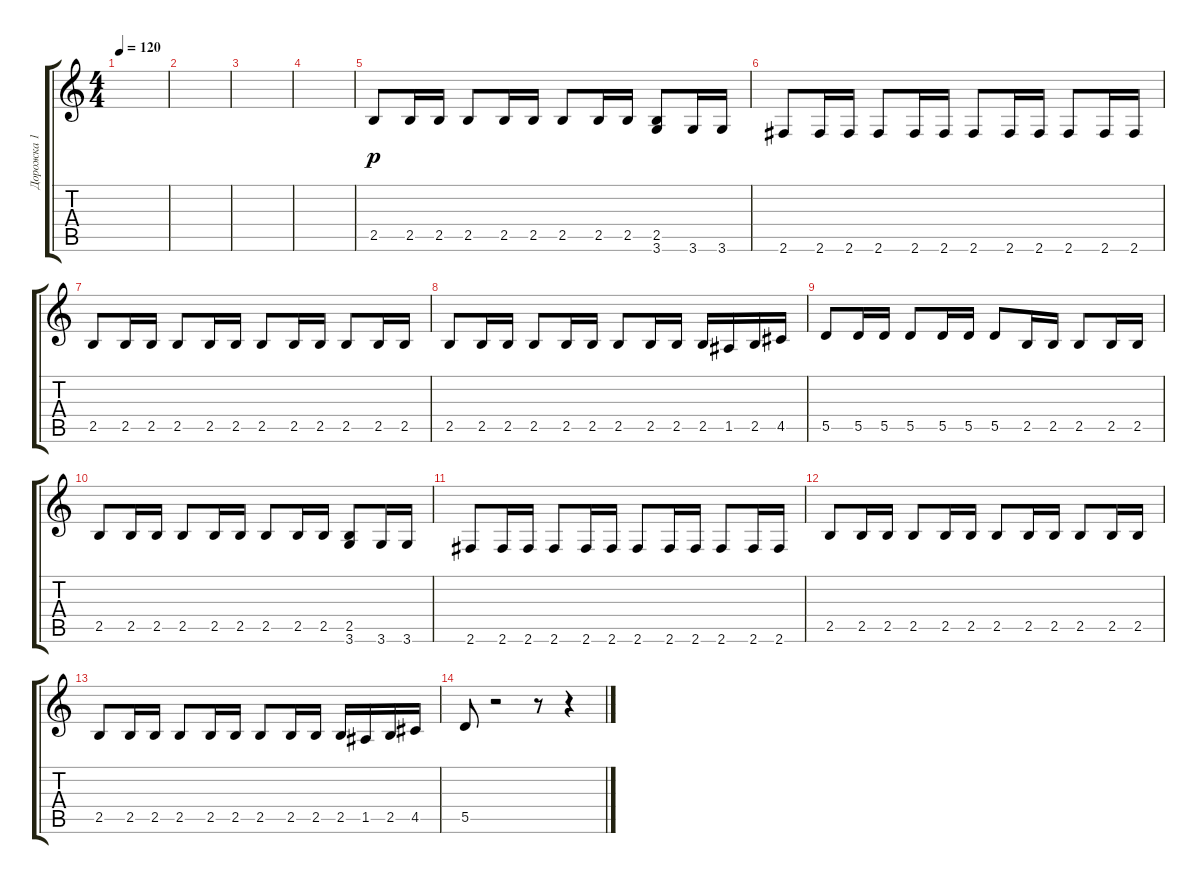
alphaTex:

\track ("Дорожка 1" "Дорожка 1") {instrument overdrivenguitar}
\staff {score tabs}
\tuning (E4 B3 G3 D3 A2 E2) {hide}
\ts (4 4)
\tempo 120
\clef g2
\ks c
|
|
|
|
2.5.8{dy p} 2.5.16 2.5.16 2.5.8 2.5.16 2.5.16 2.5.8 2.5.16 2.5.16 (2.5 3.6).8 3.6.16 3.6.16 |
2.6.8 2.6.16 2.6.16 2.6.8 2.6.16 2.6.16 2.6.8 2.6.16 2.6.16 2.6.8 2.6.16 2.6.16 |
2.5.8 2.5.16 2.5.16 2.5.8 2.5.16 2.5.16 2.5.8 2.5.16 2.5.16 2.5.8 2.5.16 2.5.16 |
2.5.8 2.5.16 2.5.16 2.5.8 2.5.16 2.5.16 2.5.8 2.5.16 2.5.16 2.5.16 1.5.16 2.5.16 4.5.16 |
5.5.8 5.5.16 5.5.16 5.5.8 5.5.16 5.5.16 5.5.8 2.5.16 2.5.16 2.5.8 2.5.16 2.5.16 |
2.5.8 2.5.16 2.5.16 2.5.8 2.5.16 2.5.16 2.5.8 2.5.16 2.5.16 (2.5 3.6).8 3.6.16 3.6.16 |
2.6.8 2.6.16 2.6.16 2.6.8 2.6.16 2.6.16 2.6.8 2.6.16 2.6.16 2.6.8 2.6.16 2.6.16 |
2.5.8 2.5.16 2.5.16 2.5.8 2.5.16 2.5.16 2.5.8 2.5.16 2.5.16 2.5.8 2.5.16 2.5.16 |
2.5.8 2.5.16 2.5.16 2.5.8 2.5.16 2.5.16 2.5.8 2.5.16 2.5.16 2.5.16 1.5.16 2.5.16 4.5.16 |
5.5.8 r.2 r.8 r.4
